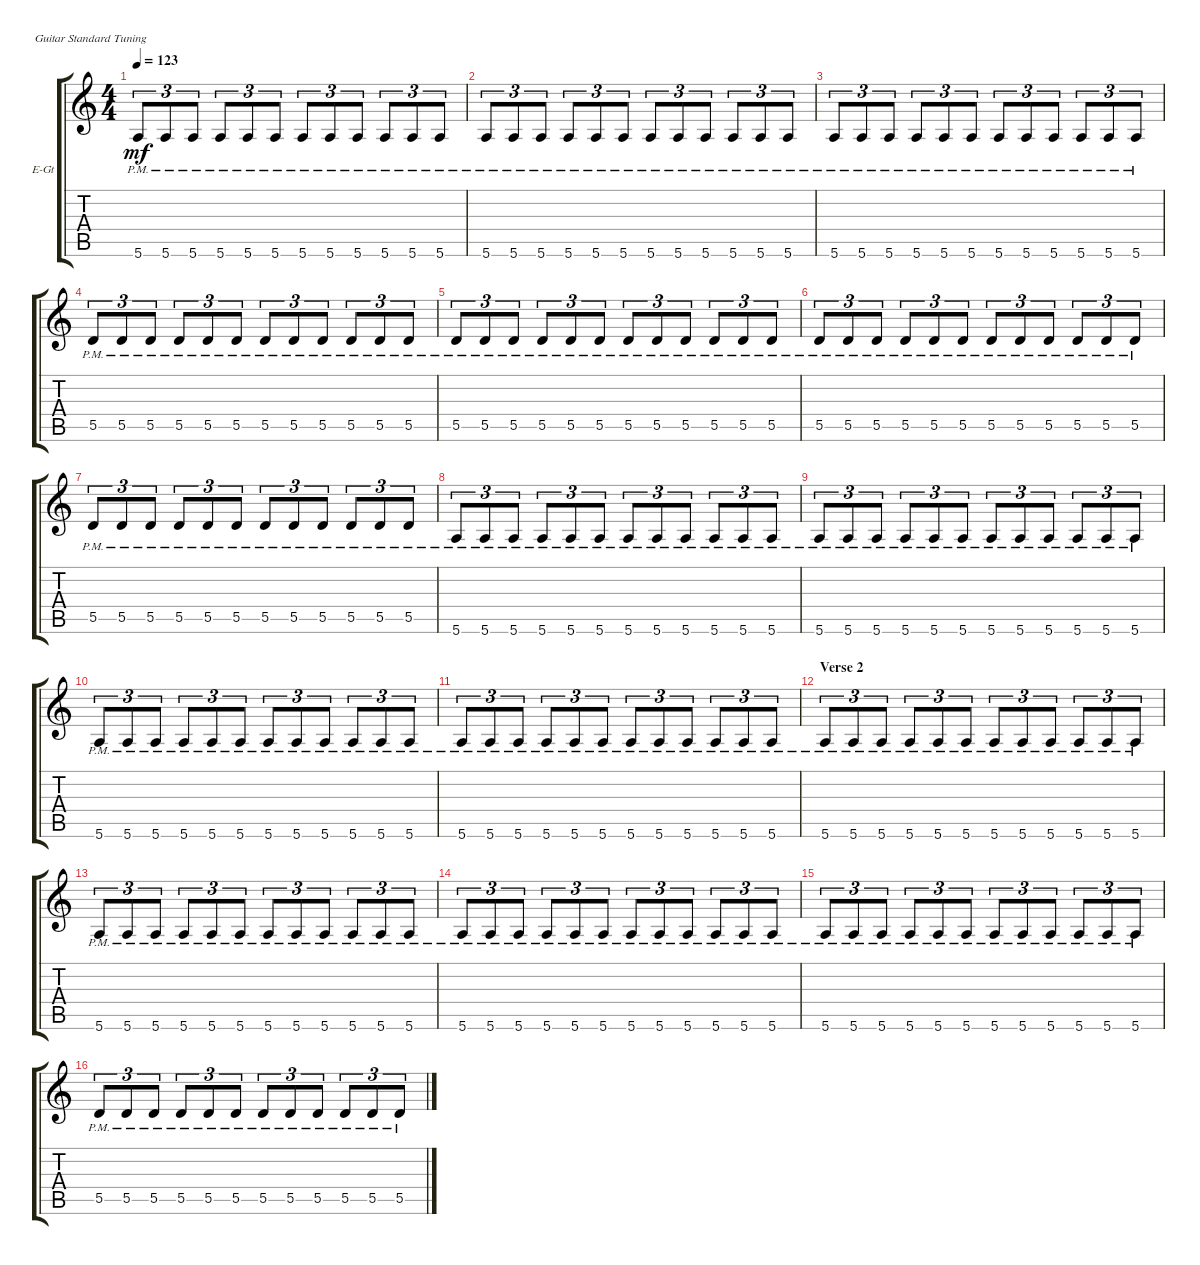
\defaultSystemsLayout 4
\bracketExtendMode groupsimilarinstruments
\firstSystemTrackNameOrientation horizontal
\otherSystemsTrackNameOrientation horizontal
\track ("Electric Guitar 4" "E-Gt") {multiBarRest instrument overdrivenguitar}
\staff {score tabs}
\tuning (E4 B3 G3 D3 A2 E2)
\ts (4 4)
\tempo 123
\clef g2
\ks c
5.6{pm}.8{tu (3 2) dy mf} 5.6{pm}.8{tu (3 2)} 5.6{pm}.8{tu (3 2)} 5.6{pm}.8{tu (3 2)} 5.6{pm}.8{tu (3 2)} 5.6{pm}.8{tu (3 2)} 5.6{pm}.8{tu (3 2)} 5.6{pm}.8{tu (3 2)} 5.6{pm}.8{tu (3 2)} 5.6{pm}.8{tu (3 2)} 5.6{pm}.8{tu (3 2)} 5.6{pm}.8{tu (3 2)} |
5.6{pm}.8{tu (3 2)} 5.6{pm}.8{tu (3 2)} 5.6{pm}.8{tu (3 2)} 5.6{pm}.8{tu (3 2)} 5.6{pm}.8{tu (3 2)} 5.6{pm}.8{tu (3 2)} 5.6{pm}.8{tu (3 2)} 5.6{pm}.8{tu (3 2)} 5.6{pm}.8{tu (3 2)} 5.6{pm}.8{tu (3 2)} 5.6{pm}.8{tu (3 2)} 5.6{pm}.8{tu (3 2)} |
5.6{pm}.8{tu (3 2)} 5.6{pm}.8{tu (3 2)} 5.6{pm}.8{tu (3 2)} 5.6{pm}.8{tu (3 2)} 5.6{pm}.8{tu (3 2)} 5.6{pm}.8{tu (3 2)} 5.6{pm}.8{tu (3 2)} 5.6{pm}.8{tu (3 2)} 5.6{pm}.8{tu (3 2)} 5.6{pm}.8{tu (3 2)} 5.6{pm}.8{tu (3 2)} 5.6{pm}.8{tu (3 2)} |
5.5{pm}.8{tu (3 2)} 5.5{pm}.8{tu (3 2)} 5.5{pm}.8{tu (3 2)} 5.5{pm}.8{tu (3 2)} 5.5{pm}.8{tu (3 2)} 5.5{pm}.8{tu (3 2)} 5.5{pm}.8{tu (3 2)} 5.5{pm}.8{tu (3 2)} 5.5{pm}.8{tu (3 2)} 5.5{pm}.8{tu (3 2)} 5.5{pm}.8{tu (3 2)} 5.5{pm}.8{tu (3 2)} |
5.5{pm}.8{tu (3 2)} 5.5{pm}.8{tu (3 2)} 5.5{pm}.8{tu (3 2)} 5.5{pm}.8{tu (3 2)} 5.5{pm}.8{tu (3 2)} 5.5{pm}.8{tu (3 2)} 5.5{pm}.8{tu (3 2)} 5.5{pm}.8{tu (3 2)} 5.5{pm}.8{tu (3 2)} 5.5{pm}.8{tu (3 2)} 5.5{pm}.8{tu (3 2)} 5.5{pm}.8{tu (3 2)} |
5.5{pm}.8{tu (3 2)} 5.5{pm}.8{tu (3 2)} 5.5{pm}.8{tu (3 2)} 5.5{pm}.8{tu (3 2)} 5.5{pm}.8{tu (3 2)} 5.5{pm}.8{tu (3 2)} 5.5{pm}.8{tu (3 2)} 5.5{pm}.8{tu (3 2)} 5.5{pm}.8{tu (3 2)} 5.5{pm}.8{tu (3 2)} 5.5{pm}.8{tu (3 2)} 5.5{pm}.8{tu (3 2)} |
5.5{pm}.8{tu (3 2)} 5.5{pm}.8{tu (3 2)} 5.5{pm}.8{tu (3 2)} 5.5{pm}.8{tu (3 2)} 5.5{pm}.8{tu (3 2)} 5.5{pm}.8{tu (3 2)} 5.5{pm}.8{tu (3 2)} 5.5{pm}.8{tu (3 2)} 5.5{pm}.8{tu (3 2)} 5.5{pm}.8{tu (3 2)} 5.5{pm}.8{tu (3 2)} 5.5{pm}.8{tu (3 2)} |
5.6{pm}.8{tu (3 2)} 5.6{pm}.8{tu (3 2)} 5.6{pm}.8{tu (3 2)} 5.6{pm}.8{tu (3 2)} 5.6{pm}.8{tu (3 2)} 5.6{pm}.8{tu (3 2)} 5.6{pm}.8{tu (3 2)} 5.6{pm}.8{tu (3 2)} 5.6{pm}.8{tu (3 2)} 5.6{pm}.8{tu (3 2)} 5.6{pm}.8{tu (3 2)} 5.6{pm}.8{tu (3 2)} |
5.6{pm}.8{tu (3 2)} 5.6{pm}.8{tu (3 2)} 5.6{pm}.8{tu (3 2)} 5.6{pm}.8{tu (3 2)} 5.6{pm}.8{tu (3 2)} 5.6{pm}.8{tu (3 2)} 5.6{pm}.8{tu (3 2)} 5.6{pm}.8{tu (3 2)} 5.6{pm}.8{tu (3 2)} 5.6{pm}.8{tu (3 2)} 5.6{pm}.8{tu (3 2)} 5.6{pm}.8{tu (3 2)} |
5.6{pm}.8{tu (3 2)} 5.6{pm}.8{tu (3 2)} 5.6{pm}.8{tu (3 2)} 5.6{pm}.8{tu (3 2)} 5.6{pm}.8{tu (3 2)} 5.6{pm}.8{tu (3 2)} 5.6{pm}.8{tu (3 2)} 5.6{pm}.8{tu (3 2)} 5.6{pm}.8{tu (3 2)} 5.6{pm}.8{tu (3 2)} 5.6{pm}.8{tu (3 2)} 5.6{pm}.8{tu (3 2)} |
5.6{pm}.8{tu (3 2)} 5.6{pm}.8{tu (3 2)} 5.6{pm}.8{tu (3 2)} 5.6{pm}.8{tu (3 2)} 5.6{pm}.8{tu (3 2)} 5.6{pm}.8{tu (3 2)} 5.6{pm}.8{tu (3 2)} 5.6{pm}.8{tu (3 2)} 5.6{pm}.8{tu (3 2)} 5.6{pm}.8{tu (3 2)} 5.6{pm}.8{tu (3 2)} 5.6{pm}.8{tu (3 2)} |
\section ("" "Verse 2")
5.6{pm}.8{tu (3 2)} 5.6{pm}.8{tu (3 2)} 5.6{pm}.8{tu (3 2)} 5.6{pm}.8{tu (3 2)} 5.6{pm}.8{tu (3 2)} 5.6{pm}.8{tu (3 2)} 5.6{pm}.8{tu (3 2)} 5.6{pm}.8{tu (3 2)} 5.6{pm}.8{tu (3 2)} 5.6{pm}.8{tu (3 2)} 5.6{pm}.8{tu (3 2)} 5.6{pm}.8{tu (3 2)} |
5.6{pm}.8{tu (3 2)} 5.6{pm}.8{tu (3 2)} 5.6{pm}.8{tu (3 2)} 5.6{pm}.8{tu (3 2)} 5.6{pm}.8{tu (3 2)} 5.6{pm}.8{tu (3 2)} 5.6{pm}.8{tu (3 2)} 5.6{pm}.8{tu (3 2)} 5.6{pm}.8{tu (3 2)} 5.6{pm}.8{tu (3 2)} 5.6{pm}.8{tu (3 2)} 5.6{pm}.8{tu (3 2)} |
5.6{pm}.8{tu (3 2)} 5.6{pm}.8{tu (3 2)} 5.6{pm}.8{tu (3 2)} 5.6{pm}.8{tu (3 2)} 5.6{pm}.8{tu (3 2)} 5.6{pm}.8{tu (3 2)} 5.6{pm}.8{tu (3 2)} 5.6{pm}.8{tu (3 2)} 5.6{pm}.8{tu (3 2)} 5.6{pm}.8{tu (3 2)} 5.6{pm}.8{tu (3 2)} 5.6{pm}.8{tu (3 2)} |
5.6{pm}.8{tu (3 2)} 5.6{pm}.8{tu (3 2)} 5.6{pm}.8{tu (3 2)} 5.6{pm}.8{tu (3 2)} 5.6{pm}.8{tu (3 2)} 5.6{pm}.8{tu (3 2)} 5.6{pm}.8{tu (3 2)} 5.6{pm}.8{tu (3 2)} 5.6{pm}.8{tu (3 2)} 5.6{pm}.8{tu (3 2)} 5.6{pm}.8{tu (3 2)} 5.6{pm}.8{tu (3 2)} |
5.5{pm}.8{tu (3 2)} 5.5{pm}.8{tu (3 2)} 5.5{pm}.8{tu (3 2)} 5.5{pm}.8{tu (3 2)} 5.5{pm}.8{tu (3 2)} 5.5{pm}.8{tu (3 2)} 5.5{pm}.8{tu (3 2)} 5.5{pm}.8{tu (3 2)} 5.5{pm}.8{tu (3 2)} 5.5{pm}.8{tu (3 2)} 5.5{pm}.8{tu (3 2)} 5.5{pm}.8{tu (3 2)}
